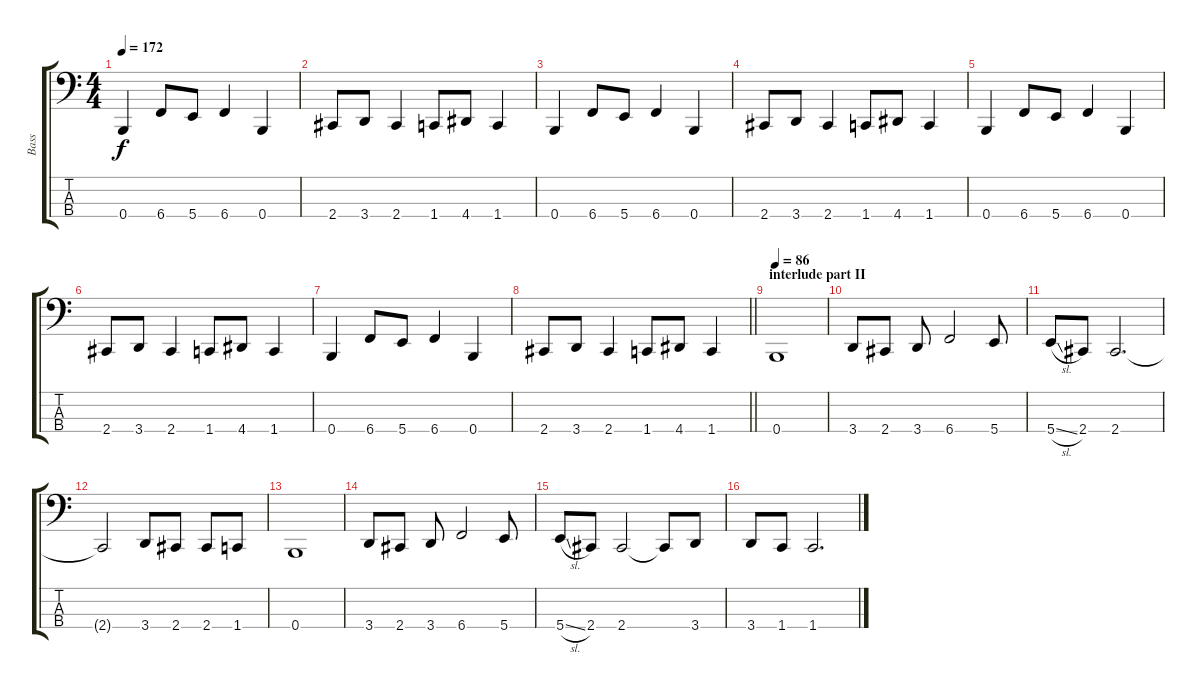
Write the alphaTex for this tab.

\track ("Bass" "Bass") {instrument electricbassfinger}
\staff {score tabs}
\tuning (D2 A1 E1 B0) {hide}
\ts (4 4)
\section ("" "")
\tempo 172
\clef f4
\ks c
0.4.4{dy f} 6.4.8 5.4.8 6.4.4 0.4.4 |
2.4.8 3.4.8 2.4.4 1.4.8 4.4.8 1.4.4 |
0.4.4 6.4.8 5.4.8 6.4.4 0.4.4 |
2.4.8 3.4.8 2.4.4 1.4.8 4.4.8 1.4.4 |
0.4.4 6.4.8 5.4.8 6.4.4 0.4.4 |
2.4.8 3.4.8 2.4.4 1.4.8 4.4.8 1.4.4 |
0.4.4 6.4.8 5.4.8 6.4.4 0.4.4 |
\barLineRight lightlight
2.4.8 3.4.8 2.4.4 1.4.8 4.4.8 1.4.4 |
\section ("" "interlude part II")
\tempo 86
0.4.1 |
3.4.8 2.4.8 3.4.8 6.4.2 5.4.8 |
5.4{sl}.8 2.4.8 2.4.2{d} |
2.4{t}.2 3.4.8 2.4.8 2.4.8 1.4.8 |
0.4.1 |
3.4.8 2.4.8 3.4.8 6.4.2 5.4.8 |
5.4{sl}.8 2.4.8 2.4.2 2.4{t}.8 3.4.8 |
3.4.8 1.4.8 1.4.2{d}
